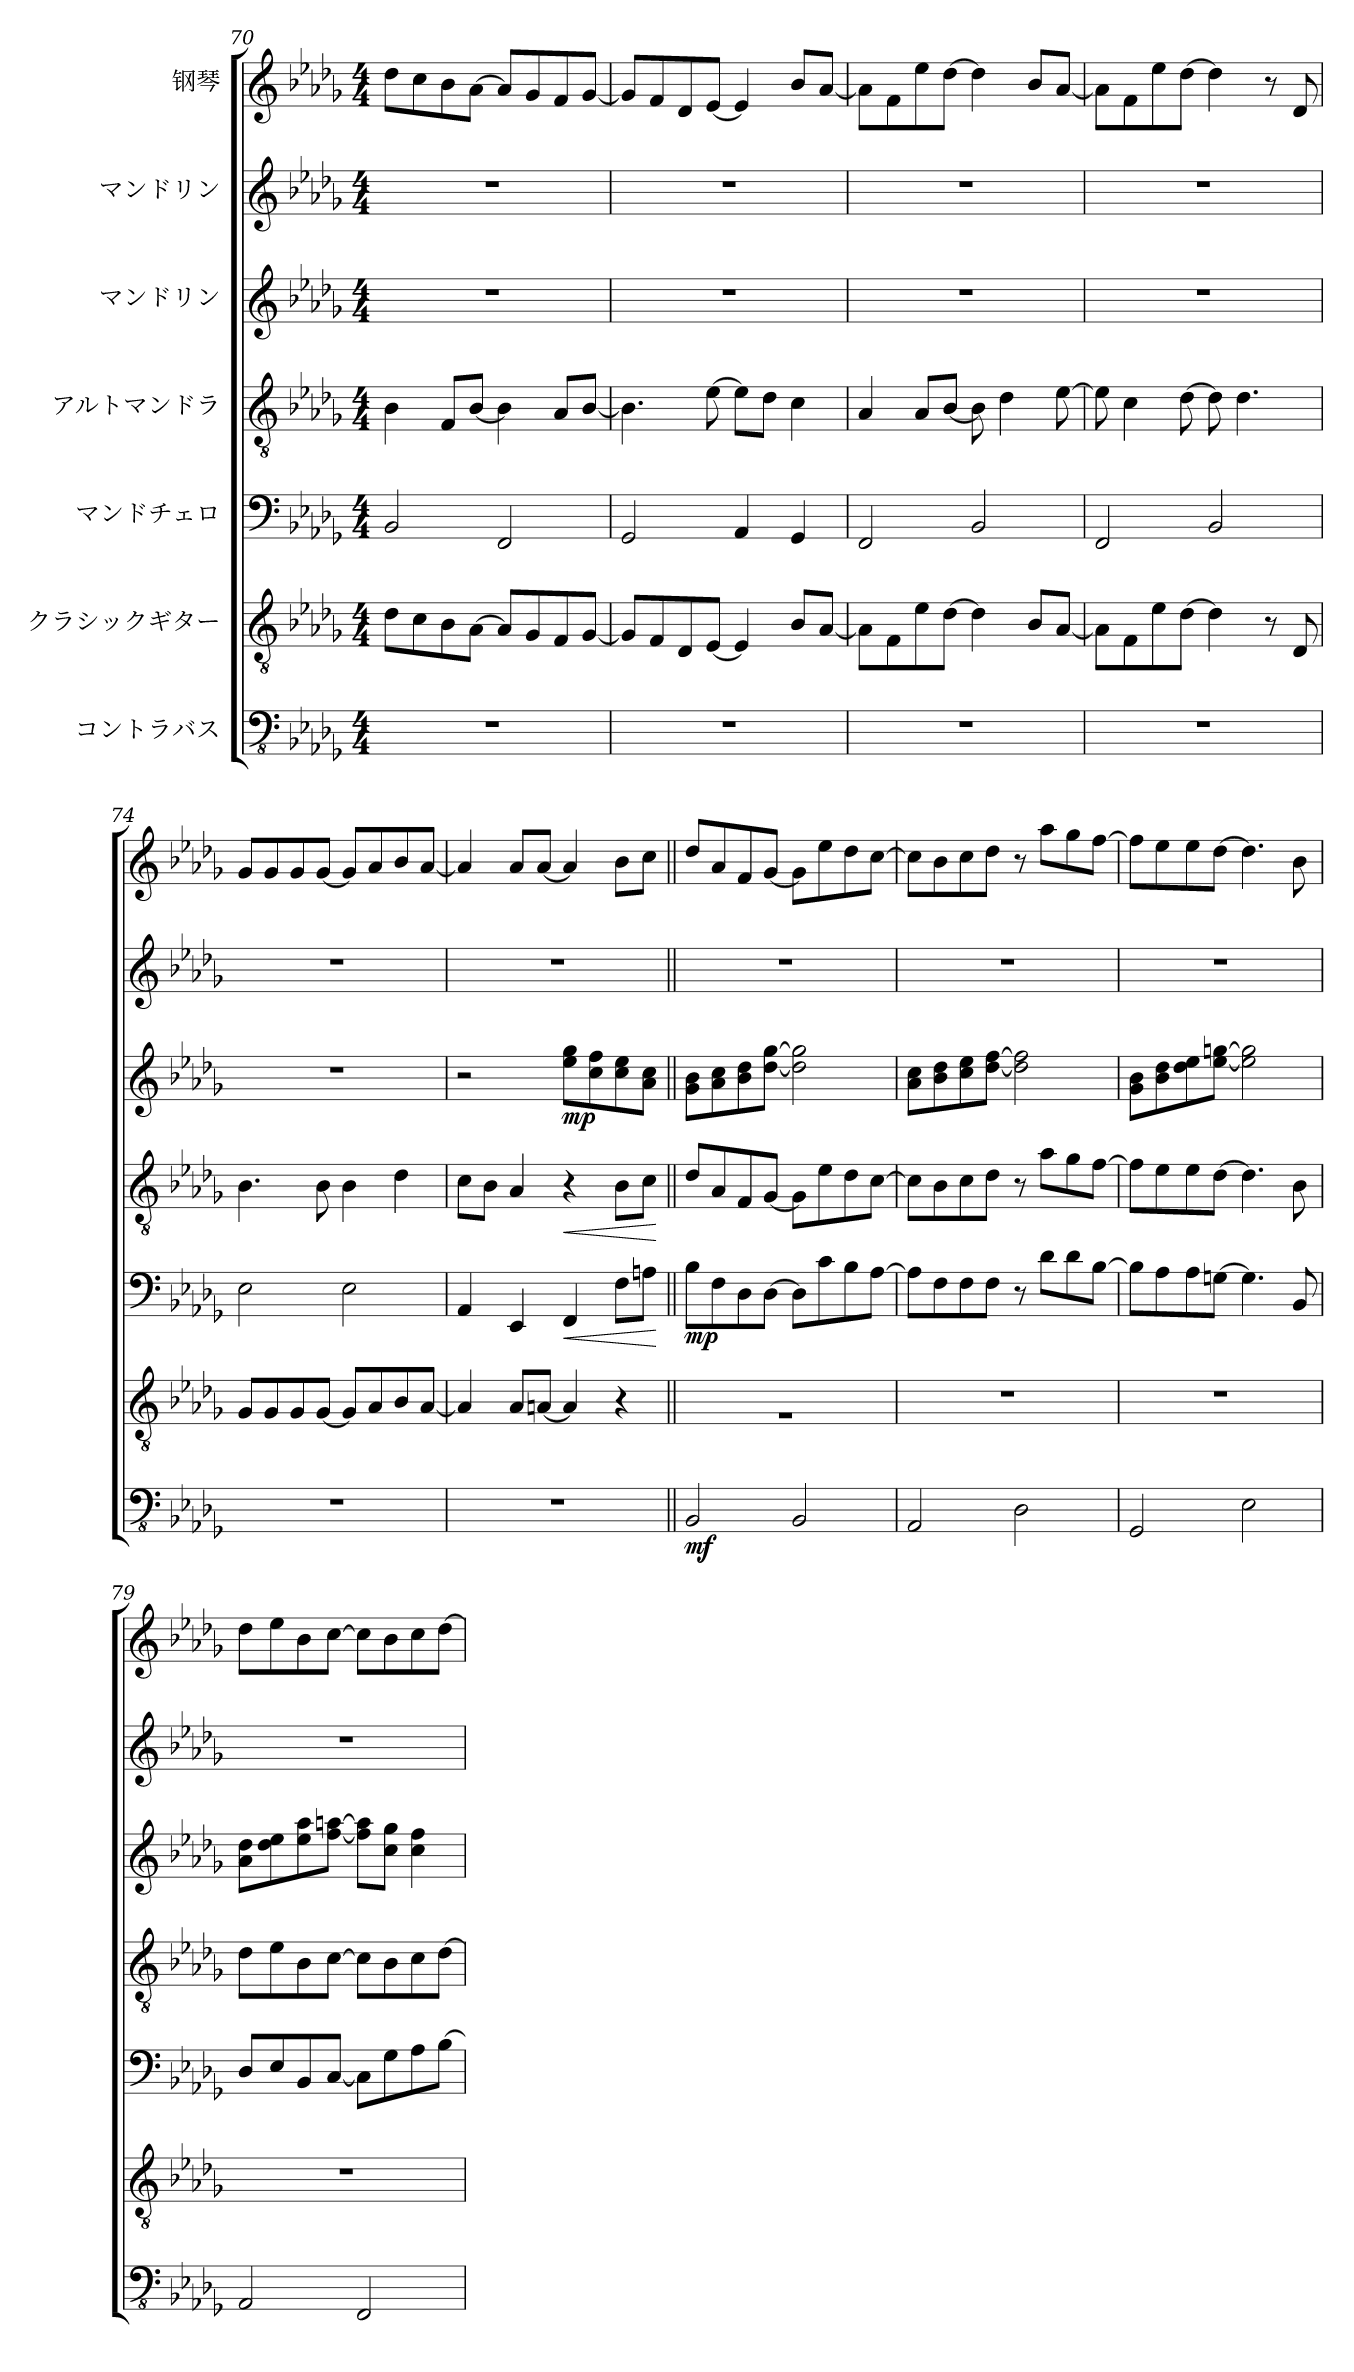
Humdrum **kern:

**kern	**dynam	**kern	**kern	**dynam	**kern	**dynam	**kern	**dynam	**kern	**kern
*part7	*part7	*part6	*part5	*part5	*part4	*part4	*part3	*part3	*part2	*part1
*staff7	*staff7	*staff6	*staff5	*staff5	*staff4	*staff4	*staff3	*staff3	*staff2	*staff1
*I"コントラバス	*	*I"クラシックギター	*I"マンドチェロ	*	*I"アルトマンドラ	*	*I"マンドリン	*	*I"マンドリン	*I"钢琴
*clefFv4	*	*clefGv2	*clefF4	*	*clefGv2	*	*clefG2	*	*clefG2	*clefG2
*k[b-e-a-d-g-]	*	*k[b-e-a-d-g-]	*k[b-e-a-d-g-]	*	*k[b-e-a-d-g-]	*	*k[b-e-a-d-g-]	*	*k[b-e-a-d-g-]	*k[b-e-a-d-g-]
*M4/4	*	*M4/4	*M4/4	*	*M4/4	*	*M4/4	*	*M4/4	*M4/4
=70	=70	=70	=70	=70	=70	=70	=70	=70	=70	=70
1r	.	8d-L	2BB-	.	4B-	.	1r	.	1r	8dd-L
.	.	8c	.	.	.	.	.	.	.	8cc
.	.	8B-	.	.	8FL	.	.	.	.	8b-
.	.	[8A-J	.	.	[8B-J	.	.	.	.	[8a-J
.	.	8A-L]	2FF	.	4B-]	.	.	.	.	8a-L]
.	.	8G-	.	.	.	.	.	.	.	8g-
.	.	8F	.	.	8A-L	.	.	.	.	8f
.	.	[8G-J	.	.	[8B-J	.	.	.	.	[8g-J
=71	=71	=71	=71	=71	=71	=71	=71	=71	=71	=71
1r	.	8G-L]	2GG-	.	4.B-]	.	1r	.	1r	8g-L]
.	.	8F	.	.	.	.	.	.	.	8f
.	.	8D-	.	.	.	.	.	.	.	8d-
.	.	[8E-J	.	.	[8e-	.	.	.	.	[8e-J
.	.	4E-]	4AA-	.	8e-L]	.	.	.	.	4e-]
.	.	.	.	.	8d-J	.	.	.	.	.
.	.	8B-L	4GG-	.	4c	.	.	.	.	8b-L
.	.	[8A-J	.	.	.	.	.	.	.	[8a-J
=72	=72	=72	=72	=72	=72	=72	=72	=72	=72	=72
1r	.	8A-L]	2FF	.	4A-	.	1r	.	1r	8a-L]
.	.	8F	.	.	.	.	.	.	.	8f
.	.	8e-	.	.	8A-L	.	.	.	.	8ee-
.	.	[8d-J	.	.	[8B-J	.	.	.	.	[8dd-J
.	.	4d-]	2BB-	.	8B-]	.	.	.	.	4dd-]
.	.	.	.	.	4d-	.	.	.	.	.
.	.	8B-L	.	.	.	.	.	.	.	8b-L
.	.	[8A-J	.	.	[8e-	.	.	.	.	[8a-J
=73	=73	=73	=73	=73	=73	=73	=73	=73	=73	=73
1r	.	8A-L]	2FF	.	8e-]	.	1r	.	1r	8a-L]
.	.	8F	.	.	4c	.	.	.	.	8f
.	.	8e-	.	.	.	.	.	.	.	8ee-
.	.	[8d-J	.	.	[8d-	.	.	.	.	[8dd-J
.	.	4d-]	2BB-	.	8d-]	.	.	.	.	4dd-]
.	.	.	.	.	4.d-	.	.	.	.	.
.	.	8r	.	.	.	.	.	.	.	8r
.	.	8D-	.	.	.	.	.	.	.	8d-
=74	=74	=74	=74	=74	=74	=74	=74	=74	=74	=74
1r	.	8G-L	2E-	.	4.B-	.	1r	.	1r	8g-L
.	.	8G-	.	.	.	.	.	.	.	8g-
.	.	8G-	.	.	.	.	.	.	.	8g-
.	.	[8G-J	.	.	8B-	.	.	.	.	[8g-J
.	.	8G-L]	2E-	.	4B-	.	.	.	.	8g-L]
.	.	8A-	.	.	.	.	.	.	.	8a-
.	.	8B-	.	.	4d-	.	.	.	.	8b-
.	.	[8A-J	.	.	.	.	.	.	.	[8a-J
=75	=75	=75	=75	=75	=75	=75	=75	=75	=75	=75
1r	.	4A-]	4AA-	.	8cL	.	2r	.	1r	4a-]
.	.	.	.	.	8B-J	.	.	.	.	.
.	.	8A-L	4EE-	.	4A-	.	.	.	.	8a-L
.	.	[8AnJ	.	.	.	.	.	.	.	[8a-J
!	!	!	!	!LO:HP:b	!	!LO:HP:b	!	!	!	!
.	.	4A]	4FF	<	4r	<	8ee- 8gg-L	mp	.	4a-]
.	.	.	.	.	.	.	8cc 8ff	.	.	.
.	.	4r	8FL	.	8B-L	.	8cc 8ee-	.	.	8b-L
.	.	.	8AnJ	.	8cJ	.	8a- 8ccJ	.	.	8ccJ
.	.	.	.	[	.	[	.	.	.	.
=76||	=76||	=76||	=76||	=76||	=76||	=76||	=76||	=76||	=76||	=76||
2BBB-	mf	1rG	8B-L	mp	8d-L	.	8g- 8b-L	.	1r	8dd-L
.	.	.	8F	.	8A-	.	8a- 8cc	.	.	8a-
.	.	.	8D-	.	8F	.	8b- 8dd-	.	.	8f
.	.	.	[8D-J	.	[8G-J	.	[8dd- [8gg-J	.	.	[8g-J
2BBB-	.	.	8D-L]	.	8G-L]	.	2dd-] 2gg-]	.	.	8g-L]
.	.	.	8c	.	8e-	.	.	.	.	8ee-
.	.	.	8B-	.	8d-	.	.	.	.	8dd-
.	.	.	[8A-J	.	[8cJ	.	.	.	.	[8ccJ
=77	=77	=77	=77	=77	=77	=77	=77	=77	=77	=77
2AAA-	.	1r	8A-L]	.	8cL]	.	8a- 8ccL	.	1r	8ccL]
.	.	.	8F	.	8B-	.	8b- 8dd-	.	.	8b-
.	.	.	8F	.	8c	.	8cc 8ee-	.	.	8cc
.	.	.	8FJ	.	8d-J	.	[8dd- [8ffJ	.	.	8dd-J
2DD-	.	.	8r	.	8r	.	2dd-] 2ff]	.	.	8r
.	.	.	8d-L	.	8a-L	.	.	.	.	8aa-L
.	.	.	8d-	.	8g-	.	.	.	.	8gg-
.	.	.	[8B-J	.	[8fJ	.	.	.	.	[8ffJ
=78	=78	=78	=78	=78	=78	=78	=78	=78	=78	=78
2GGG-	.	1r	8B-L]	.	8fL]	.	8g- 8b-L	.	1r	8ffL]
.	.	.	8A-	.	8e-	.	8b- 8dd-	.	.	8ee-
.	.	.	8A-	.	8e-	.	8dd- 8ee-	.	.	8ee-
.	.	.	[8GnJ	.	[8d-J	.	[8ee- [8ggnJ	.	.	[8dd-J
2EE-	.	.	4.G]	.	4.d-]	.	2ee-] 2gg]	.	.	4.dd-]
.	.	.	8BB-	.	8B-	.	.	.	.	8b-
=79	=79	=79	=79	=79	=79	=79	=79	=79	=79	=79
2AAA-	.	1r	8D-L	.	8d-L	.	8a- 8dd-L	.	1r	8dd-L
.	.	.	8E-	.	8e-	.	8dd- 8ee-	.	.	8ee-
.	.	.	8BB-	.	8B-	.	8ee- 8aa-	.	.	8b-
.	.	.	[8CJ	.	[8cJ	.	[8ff [8aanJ	.	.	[8ccJ
2FFF	.	.	8CL]	.	8cL]	.	8ff] 8aa]L	.	.	8ccL]
.	.	.	8G-	.	8B-	.	8cc 8gg-J	.	.	8b-
.	.	.	8A-	.	8c	.	4cc 4ff	.	.	8cc
.	.	.	[8B-J	.	[8d-J	.	.	.	.	[8dd-J
=	=	=	=	=	=	=	=	=	=	=
*-	*-	*-	*-	*-	*-	*-	*-	*-	*-	*-
